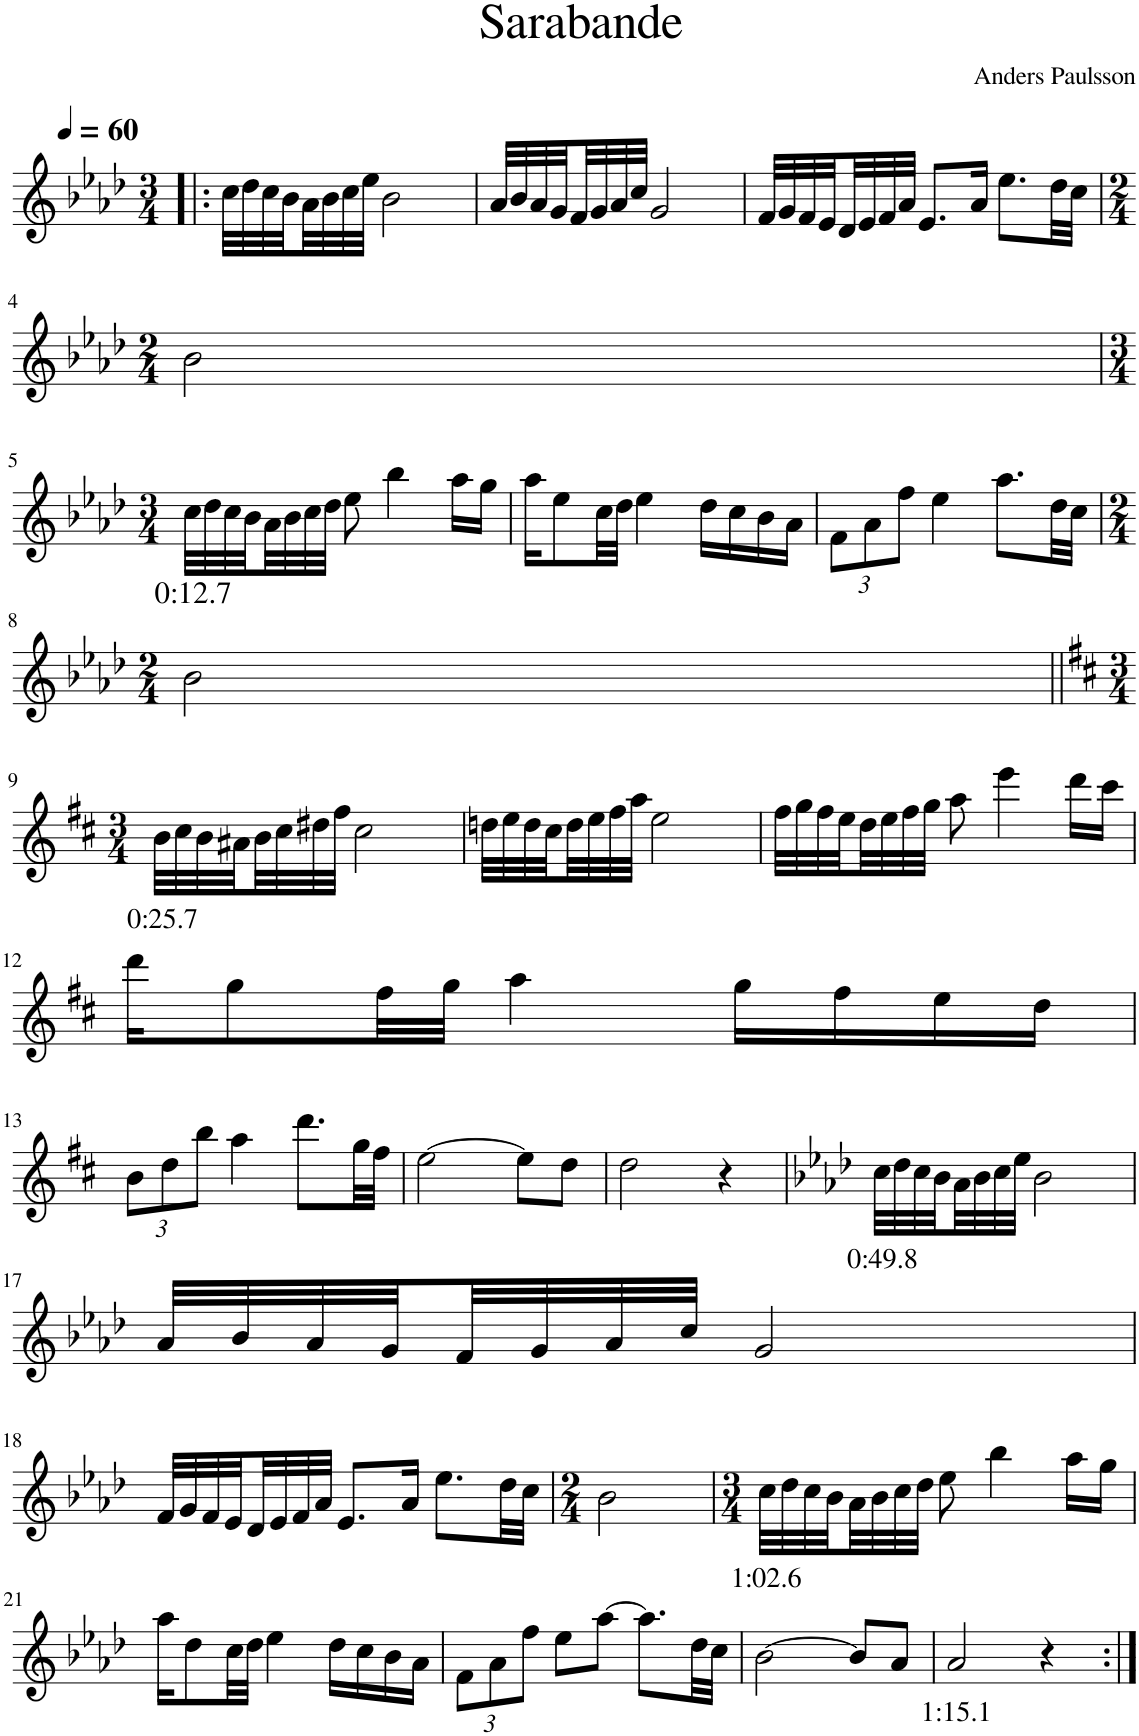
**kern	**text
*part1	*part1
*staff1	*staff1
*I"Piano	*
*I'Pno.	*
*clefG2	*
*k[b-e-a-d-]	*
*M3/4	*
*MM60	*
=1!|:	=1!|:
32cc\LLL	.
32dd-\	.
32cc\	.
32b-\	.
32a-\	.
32b-\	.
32cc\	.
32ee-\JJJ	.
2b-\	.
=2	=2
32a-/LLL	.
32b-/	.
32a-/	.
32g/	.
32f/	.
32g/	.
32a-/	.
32cc/JJJ	.
2g/	.
=3	=3
32f/LLL	.
32g/	.
32f/	.
32e-/	.
32d-/	.
32e-/	.
32f/	.
32a-/JJJ	.
8.e-/L	.
16a-/Jk	.
8.ee-\L	.
32dd-\LL	.
32cc\JJJ	.
!!LO:LB:g=z
=4	=4
*M2/4	*
2b-\	.
!!LO:LB:g=z
=5	=5
*M3/4	*
!LO:TX:b:t=0&colon;12.7	!
32cc\LLL	.
32dd-\	.
32cc\	.
32b-\	.
32a-\	.
32b-\	.
32cc\	.
32dd-\JJJ	.
8ee-\	.
4bb-\	.
16aa-\LL	.
16gg\JJ	.
=6	=6
16aa-\KL	.
8ee-\	.
32cc\LL	.
32dd-\JJJ	.
4ee-\	.
16dd-\LL	.
16cc\	.
16b-\	.
16a-\JJ	.
=7	=7
*Xbrackettup	*
12f\L	.
12a-\	.
12ff\J	.
4ee-\	.
8.aa-\L	.
32dd-\LL	.
32cc\JJJ	.
!!LO:LB:g=z
=8	=8
*M2/4	*
2b-\	.
!!LO:LB:g=z
=9||	=9||
*k[f#c#]	*
*M3/4	*
!	!LO:LY:b
32b\LLL	0:25.7
32cc#\	.
32b\	.
32a#X\	.
32b\	.
32cc#\	.
32dd#X\	.
32ff#\JJJ	.
2cc#\	.
=10	=10
32ddn\LLL	.
32ee\	.
32dd\	.
32cc#\	.
32dd\	.
32ee\	.
32ff#\	.
32aa\JJJ	.
2ee\	.
=11	=11
32ff#\LLL	.
32gg\	.
32ff#\	.
32ee\	.
32dd\	.
32ee\	.
32ff#\	.
32gg\JJJ	.
8aa\	.
4eee\	.
16ddd\LL	.
16ccc#\JJ	.
!!LO:LB:g=z
=12	=12
16ddd\KL	.
8gg\	.
32ff#\LL	.
32gg\JJJ	.
4aa\	.
16gg\LL	.
16ff#\	.
16ee\	.
16dd\JJ	.
!!LO:LB:g=z
=13	=13
12b\L	.
12dd\	.
12bb\J	.
4aa\	.
8.ddd\L	.
32gg\LL	.
32ff#\JJJ	.
=14	=14
[2ee\	.
8ee\L]	.
8dd\J	.
=15	=15
2dd\	.
4r	.
=16	=16
*k[b-e-a-d-]	*
!	!LO:LY:b
32cc\LLL	0:49.8
32dd-\	.
32cc\	.
32b-\	.
32a-\	.
32b-\	.
32cc\	.
32ee-\JJJ	.
2b-\	.
!!LO:LB:g=z
=17	=17
32a-/LLL	.
32b-/	.
32a-/	.
32g/	.
32f/	.
32g/	.
32a-/	.
32cc/JJJ	.
2g/	.
!!LO:LB:g=z
=18	=18
32f/LLL	.
32g/	.
32f/	.
32e-/	.
32d-/	.
32e-/	.
32f/	.
32a-/JJJ	.
8.e-/L	.
16a-/Jk	.
8.ee-\L	.
32dd-\LL	.
32cc\JJJ	.
=19	=19
*M2/4	*
2b-\	.
=20	=20
*M3/4	*
!	!LO:LY:b
32cc\LLL	1:02.6
32dd-\	.
32cc\	.
32b-\	.
32a-\	.
32b-\	.
32cc\	.
32dd-\JJJ	.
8ee-\	.
4bb-\	.
16aa-\LL	.
16gg\JJ	.
!!LO:LB:g=z
=21	=21
16aa-\KL	.
8dd-\	.
32cc\LL	.
32dd-\JJJ	.
4ee-\	.
16dd-\LL	.
16cc\	.
16b-\	.
16a-\JJ	.
=22	=22
12f\L	.
12a-\	.
12ff\J	.
8ee-\L	.
[8aa-\J	.
8.aa-\L]	.
32dd-\LL	.
32cc\JJJ	.
=23	=23
[2b-\	.
8b-/L]	.
8a-/J	.
=24	=24
!	!LO:LY:b
2a-/	1:15.1
4r	.
=:|!	=:|!
*-	*-
